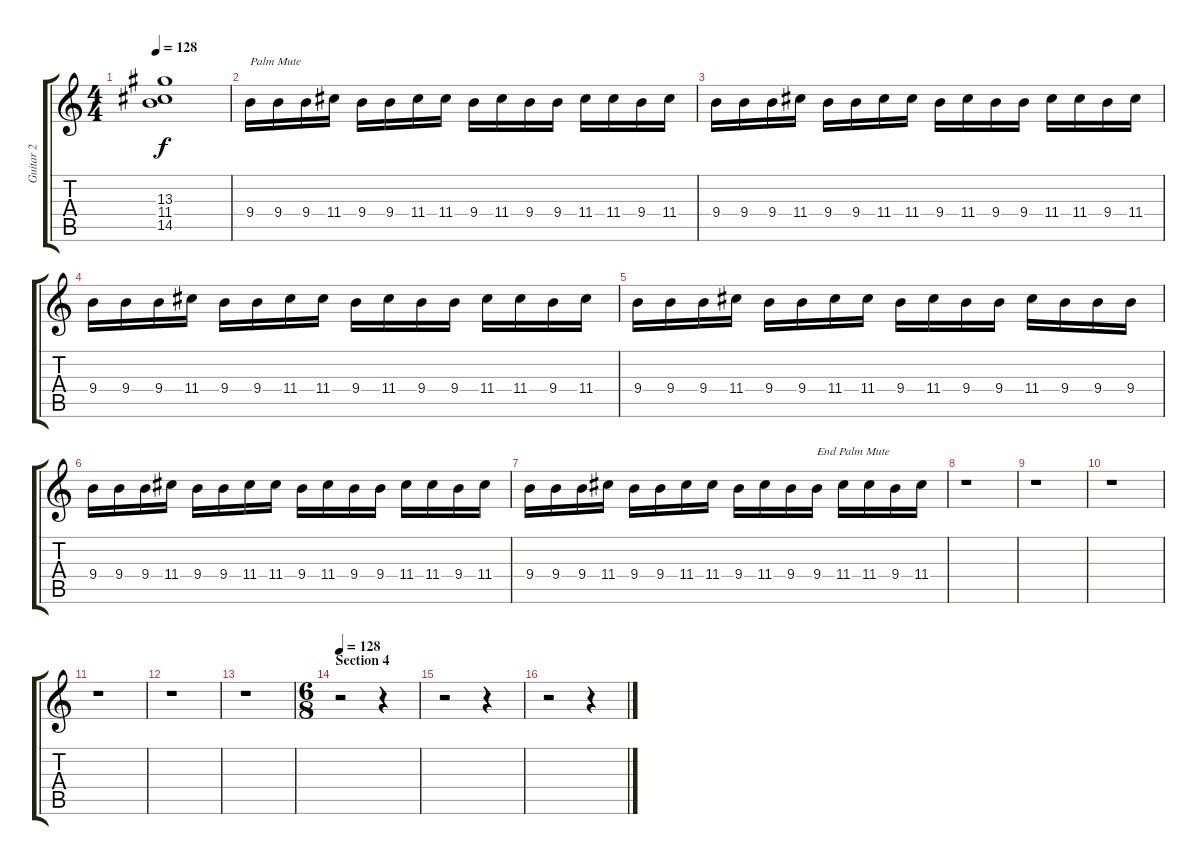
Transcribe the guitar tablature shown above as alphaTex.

\track ("Guitar 2" "Guitar 2") {instrument electricguitarjazz}
\staff {score tabs}
\tuning (E4 B3 G3 D3 A2 E2) {hide}
\ts (4 4)
\tempo 128
\clef g2
\ks c
(13.3{t} 11.4{t} 14.5{t}).1{dy f} |
9.4.16{txt "Palm Mute" instrument electricguitarmuted} 9.4.16 9.4.16 11.4.16 9.4.16 9.4.16 11.4.16 11.4.16 9.4.16 11.4.16 9.4.16 9.4.16 11.4.16 11.4.16 9.4.16 11.4.16 |
9.4.16 9.4.16 9.4.16 11.4.16 9.4.16 9.4.16 11.4.16 11.4.16 9.4.16 11.4.16 9.4.16 9.4.16 11.4.16 11.4.16 9.4.16 11.4.16 |
9.4.16 9.4.16 9.4.16 11.4.16 9.4.16 9.4.16 11.4.16 11.4.16 9.4.16 11.4.16 9.4.16 9.4.16 11.4.16 11.4.16 9.4.16 11.4.16 |
9.4.16 9.4.16 9.4.16 11.4.16 9.4.16 9.4.16 11.4.16 11.4.16 9.4.16 11.4.16 9.4.16 9.4.16 11.4.16 9.4.16 9.4.16 9.4.16 |
9.4.16 9.4.16 9.4.16 11.4.16 9.4.16 9.4.16 11.4.16 11.4.16 9.4.16 11.4.16 9.4.16 9.4.16 11.4.16 11.4.16 9.4.16 11.4.16 |
9.4.16 9.4.16 9.4.16 11.4.16 9.4.16 9.4.16 11.4.16 11.4.16 9.4.16 11.4.16 9.4.16 9.4.16{txt "End Palm Mute"} 11.4.16 11.4.16 9.4.16 11.4.16 |
r.1{instrument electricguitarjazz} |
r.1 |
r.1 |
r.1 |
r.1 |
r.1 |
\ts (6 8)
\section ("" "Section 4")
\tempo 128
r.2 r.4 |
r.2 r.4 |
r.2 r.4
